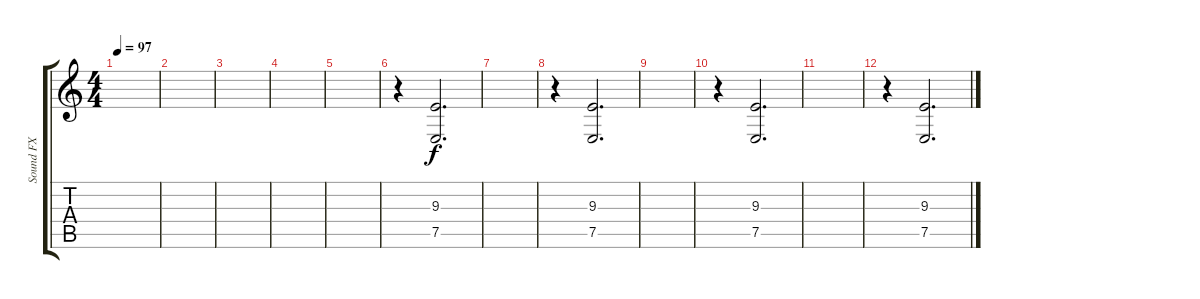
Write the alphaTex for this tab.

\track ("Sound FX" "Sound FX") {instrument tubularbells}
\staff {score tabs}
\tuning (E4 B3 G3 D3 A2 E2) {hide}
\ts (4 4)
\tempo 97
\clef g2
\ks c
|
|
|
|
|
r.4 (9.3 7.5).2{d} |
|
r.4 (9.3 7.5).2{d} |
|
r.4 (9.3 7.5).2{d} |
|
r.4 (9.3 7.5).2{d}
